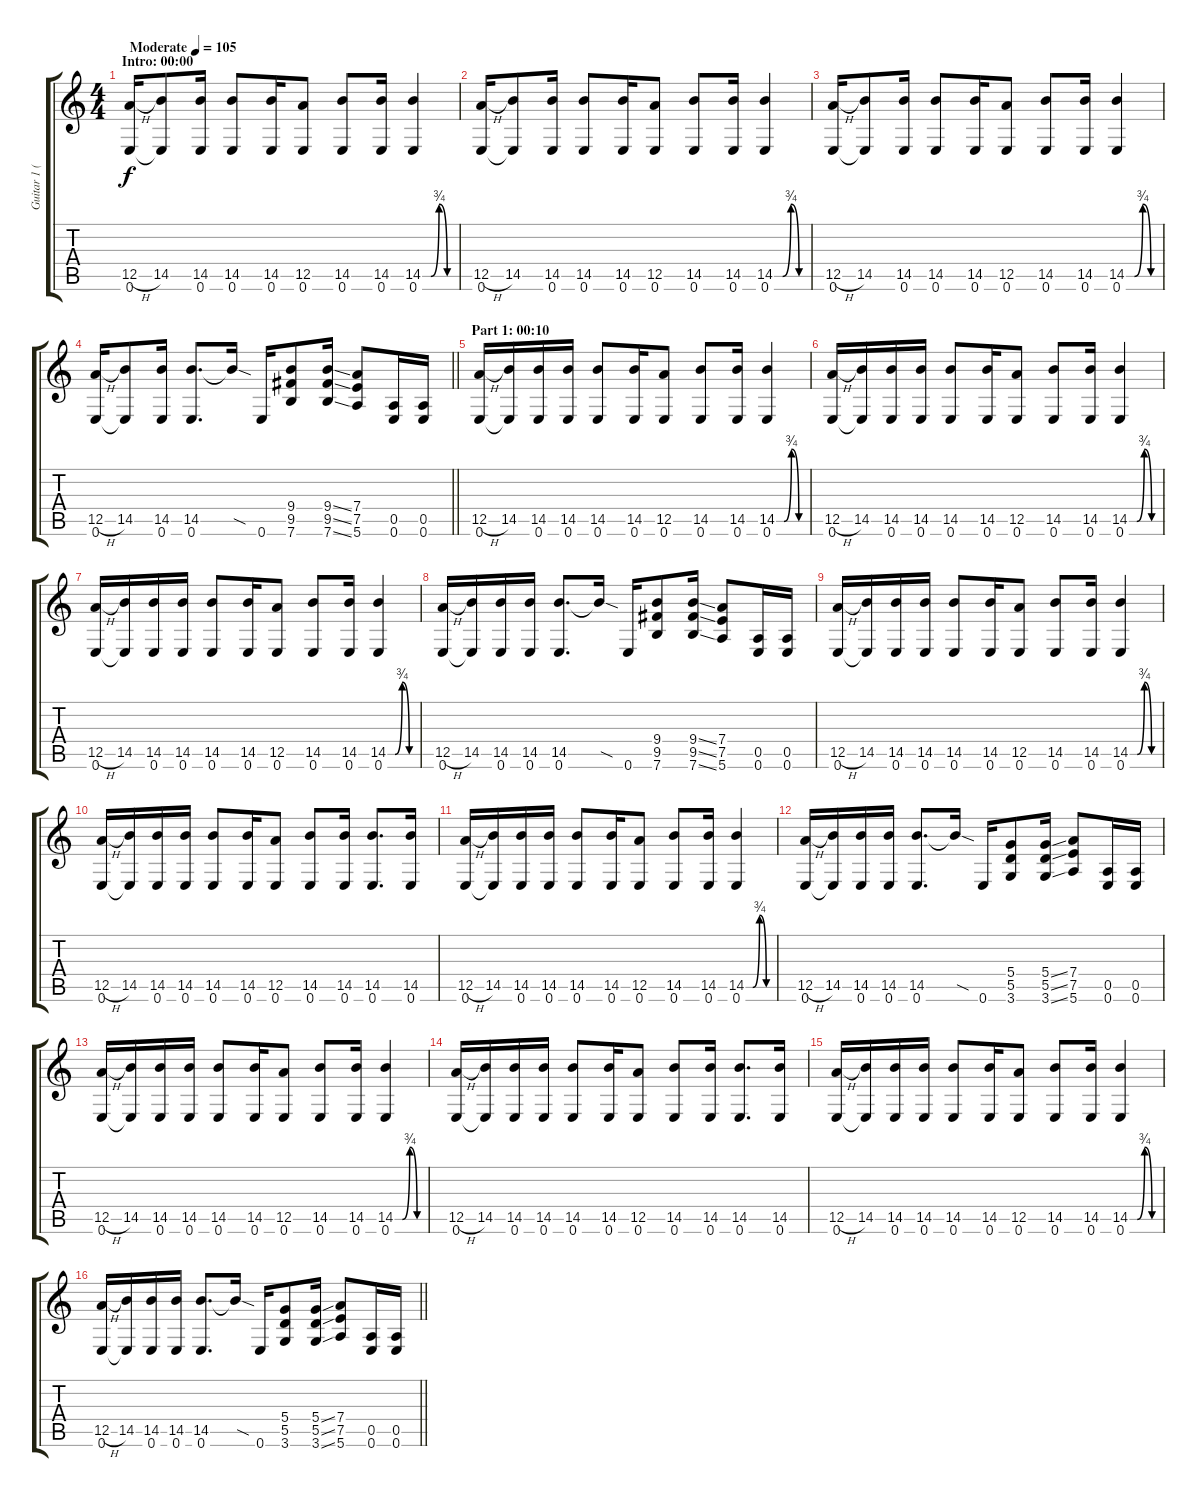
\track ("Guitar 1 (Overdrive)" "Guitar 1 (") {instrument overdrivenguitar}
\staff {score tabs}
\tuning (E4 B3 G3 D3 A2 E2) {hide}
\ts (4 4)
\section ("" "Intro: 00:00")
\tempo (105 "Moderate")
\clef g2
\ks c
(12.5{h} 0.6).16{dy f instrument overdrivenguitar} (14.5 0.6{t}).8 (14.5 0.6).16 (14.5 0.6).8 (14.5 0.6).16 (12.5 0.6).8 (14.5 0.6).8 (14.5 0.6).16 (14.5{be (custom 0 0 15 0 30 3 45 0 60 0)} 0.6).4 |
(12.5{h} 0.6).16 (14.5 0.6{t}).8 (14.5 0.6).16 (14.5 0.6).8 (14.5 0.6).16 (12.5 0.6).8 (14.5 0.6).8 (14.5 0.6).16 (14.5{be (custom 0 0 15 0 30 3 45 0 60 0)} 0.6).4 |
(12.5{h} 0.6).16 (14.5 0.6{t}).8 (14.5 0.6).16 (14.5 0.6).8 (14.5 0.6).16 (12.5 0.6).8 (14.5 0.6).8 (14.5 0.6).16 (14.5{be (custom 0 0 15 0 30 3 45 0 60 0)} 0.6).4 |
\barLineRight lightlight
(12.5{h} 0.6).16 (14.5 0.6{t}).8 (14.5 0.6).16 (14.5 0.6).8{d} 14.5{sod t}.16 0.6.16 (9.4 9.5 7.6).8 (9.4{ss} 9.5{ss} 7.6{ss}).16 (7.4 7.5 5.6).8 (0.5 0.6).16 (0.5 0.6).16 |
\section ("" "Part 1: 00:10")
(12.5{h} 0.6).16 (14.5 0.6{t}).16 (14.5 0.6).16 (14.5 0.6).16 (14.5 0.6).8 (14.5 0.6).16 (12.5 0.6).8 (14.5 0.6).8 (14.5 0.6).16 (14.5{be (custom 0 0 15 0 30 3 45 0 60 0)} 0.6).4 |
(12.5{h} 0.6).16 (14.5 0.6{t}).16 (14.5 0.6).16 (14.5 0.6).16 (14.5 0.6).8 (14.5 0.6).16 (12.5 0.6).8 (14.5 0.6).8 (14.5 0.6).16 (14.5{be (custom 0 0 15 0 30 3 45 0 60 0)} 0.6).4 |
(12.5{h} 0.6).16 (14.5 0.6{t}).16 (14.5 0.6).16 (14.5 0.6).16 (14.5 0.6).8 (14.5 0.6).16 (12.5 0.6).8 (14.5 0.6).8 (14.5 0.6).16 (14.5{be (custom 0 0 15 0 30 3 45 0 60 0)} 0.6).4 |
(12.5{h} 0.6).16 (14.5 0.6{t}).16 (14.5 0.6).16 (14.5 0.6).16 (14.5 0.6).8{d} 14.5{sod t}.16 0.6.16 (9.4 9.5 7.6).8 (9.4{ss} 9.5{ss} 7.6{ss}).16 (7.4 7.5 5.6).8 (0.5 0.6).16 (0.5 0.6).16 |
(12.5{h} 0.6).16 (14.5 0.6{t}).16 (14.5 0.6).16 (14.5 0.6).16 (14.5 0.6).8 (14.5 0.6).16 (12.5 0.6).8 (14.5 0.6).8 (14.5 0.6).16 (14.5{be (custom 0 0 15 0 30 3 45 0 60 0)} 0.6).4 |
(12.5{h} 0.6).16 (14.5 0.6{t}).16 (14.5 0.6).16 (14.5 0.6).16 (14.5 0.6).8 (14.5 0.6).16 (12.5 0.6).8 (14.5 0.6).8 (14.5 0.6).16 (14.5 0.6).8{d} (14.5 0.6).16 |
(12.5{h} 0.6).16 (14.5 0.6{t}).16 (14.5 0.6).16 (14.5 0.6).16 (14.5 0.6).8 (14.5 0.6).16 (12.5 0.6).8 (14.5 0.6).8 (14.5 0.6).16 (14.5{be (custom 0 0 15 0 30 3 45 0 60 0)} 0.6).4 |
(12.5{h} 0.6).16 (14.5 0.6{t}).16 (14.5 0.6).16 (14.5 0.6).16 (14.5 0.6).8{d} 14.5{sod t}.16 0.6.16 (5.4 5.5 3.6).8 (5.4{ss} 5.5{ss} 3.6{ss}).16 (7.4 7.5 5.6).8 (0.5 0.6).16 (0.5 0.6).16 |
(12.5{h} 0.6).16 (14.5 0.6{t}).16 (14.5 0.6).16 (14.5 0.6).16 (14.5 0.6).8 (14.5 0.6).16 (12.5 0.6).8 (14.5 0.6).8 (14.5 0.6).16 (14.5{be (custom 0 0 15 0 30 3 45 0 60 0)} 0.6).4 |
(12.5{h} 0.6).16 (14.5 0.6{t}).16 (14.5 0.6).16 (14.5 0.6).16 (14.5 0.6).8 (14.5 0.6).16 (12.5 0.6).8 (14.5 0.6).8 (14.5 0.6).16 (14.5 0.6).8{d} (14.5 0.6).16 |
(12.5{h} 0.6).16 (14.5 0.6{t}).16 (14.5 0.6).16 (14.5 0.6).16 (14.5 0.6).8 (14.5 0.6).16 (12.5 0.6).8 (14.5 0.6).8 (14.5 0.6).16 (14.5{be (custom 0 0 15 0 30 3 45 0 60 0)} 0.6).4 |
\barLineRight lightlight
(12.5{h} 0.6).16 (14.5 0.6{t}).16 (14.5 0.6).16 (14.5 0.6).16 (14.5 0.6).8{d} 14.5{sod t}.16 0.6.16 (5.4 5.5 3.6).8 (5.4{ss} 5.5{ss} 3.6{ss}).16 (7.4 7.5 5.6).8 (0.5 0.6).16 (0.5 0.6).16
